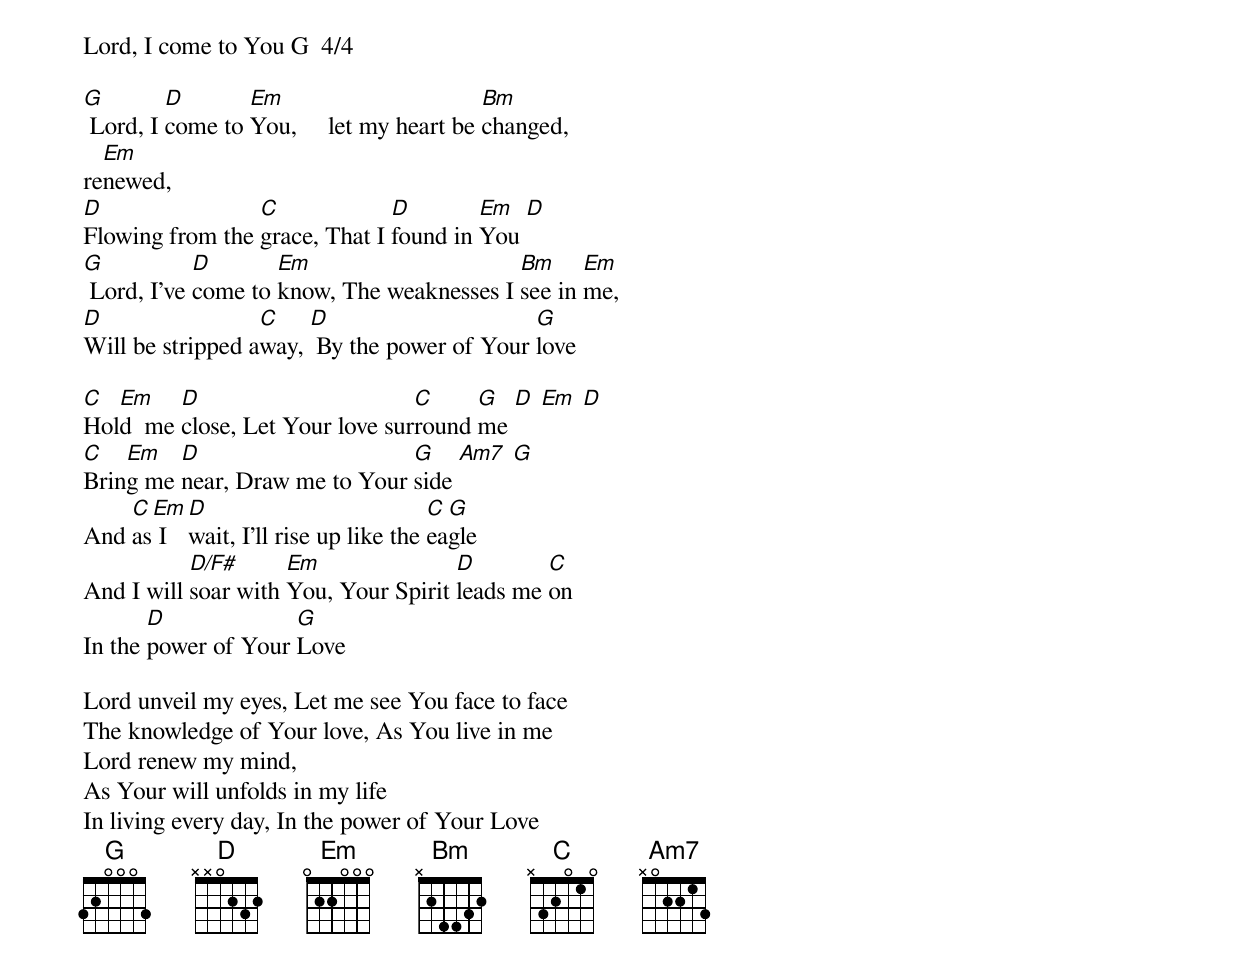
Lord, I come to You G  4/4

[G] Lord, I [D]come to [Em]You,     let my heart be [Bm]changed,
re[Em]newed,
[D]Flowing from the [C]grace, That I [D]found in [Em]You [D]
[G] Lord, I've [D]come to [Em]know, The weaknesses I [Bm]see in [Em]me,
[D]Will be stripped a[C]way, [D] By the power of Your [G]love

[C]Hol[Em]d  me [D]close, Let Your love sur[C]round [G]me [D] [Em] [D]
[C]Brin[Em]g me [D]near, Draw me to Your [G]side [Am7] [G]
And [C]as[Em] I [D]wait, I'll rise up like the [C]ea[G]gle
And I will [D/F#]soar with [Em]You, Your Spirit [D]leads me [C]on
In the [D]power of Your [G]Love

Lord unveil my eyes, Let me see You face to face
The knowledge of Your love, As You live in me
Lord renew my mind,
As Your will unfolds in my life
In living every day, In the power of Your Love
